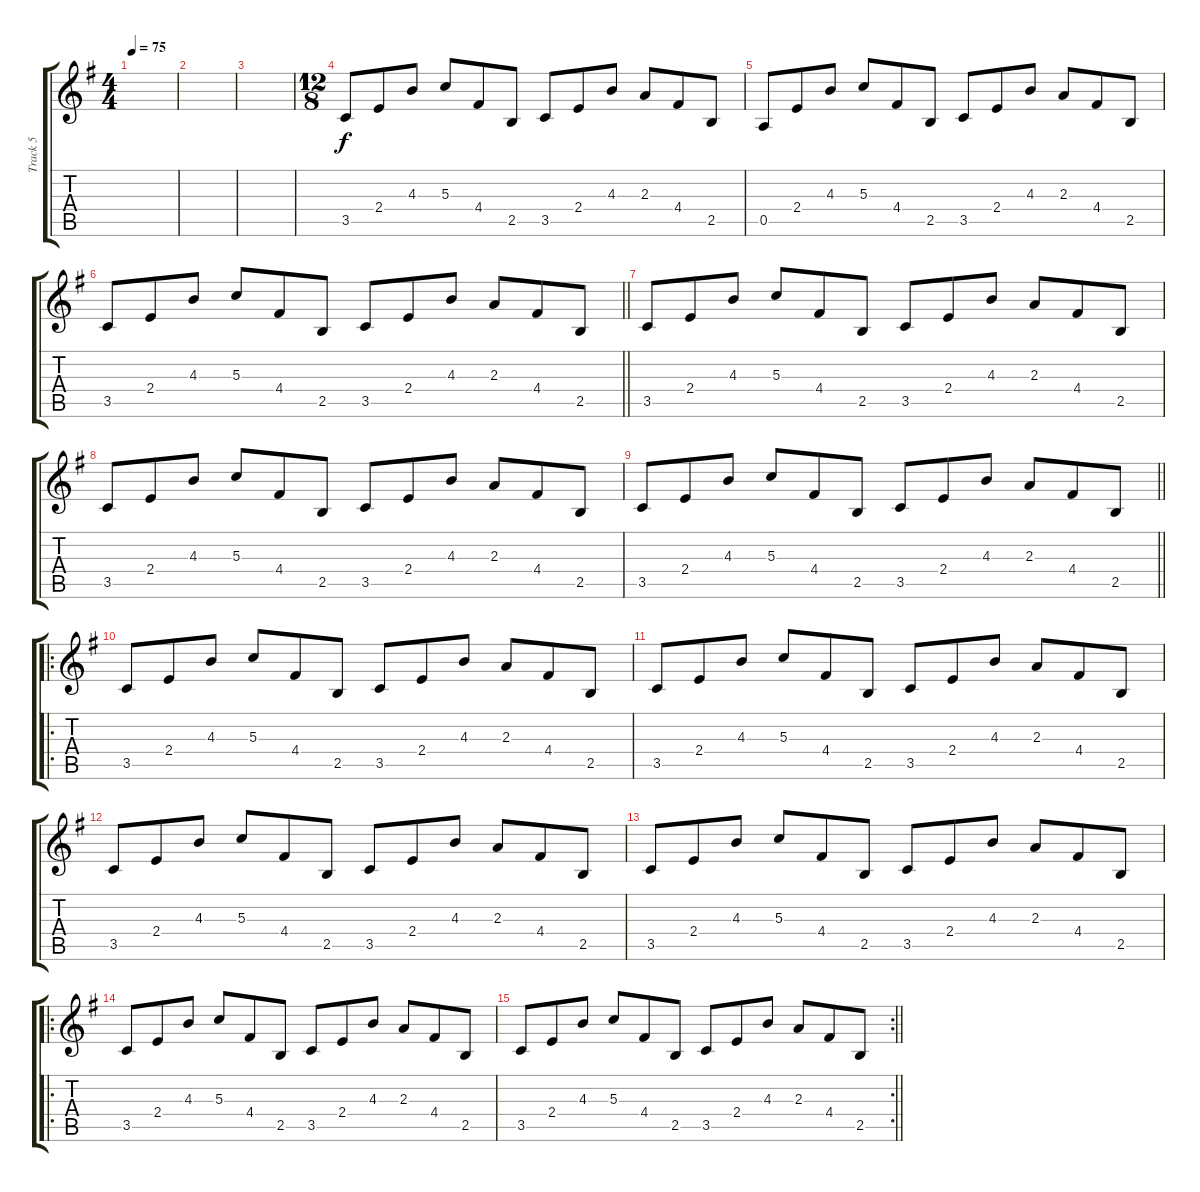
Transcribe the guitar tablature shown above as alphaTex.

\track ("Track 5" "Track 5") {instrument distortionguitar}
\staff {score tabs}
\tuning (E4 B3 G3 D3 A2 E2) {hide}
\ts (4 4)
\tempo 75
\clef g2
\ks g
|
|
|
\ts (12 8)
3.5.8{dy f} 2.4.8 4.3.8 5.3.8 4.4.8 2.5.8 3.5.8 2.4.8 4.3.8 2.3.8 4.4.8 2.5.8 |
0.5.8 2.4.8 4.3.8 5.3.8 4.4.8 2.5.8 3.5.8 2.4.8 4.3.8 2.3.8 4.4.8 2.5.8 |
\barLineRight lightlight
3.5.8 2.4.8 4.3.8 5.3.8 4.4.8 2.5.8 3.5.8 2.4.8 4.3.8 2.3.8 4.4.8 2.5.8 |
3.5.8 2.4.8 4.3.8 5.3.8 4.4.8 2.5.8 3.5.8 2.4.8 4.3.8 2.3.8 4.4.8 2.5.8 |
3.5.8 2.4.8 4.3.8 5.3.8 4.4.8 2.5.8 3.5.8 2.4.8 4.3.8 2.3.8 4.4.8 2.5.8 |
\barLineRight lightlight
3.5.8 2.4.8 4.3.8 5.3.8 4.4.8 2.5.8 3.5.8 2.4.8 4.3.8 2.3.8 4.4.8 2.5.8 |
\ro
3.5.8 2.4.8 4.3.8 5.3.8 4.4.8 2.5.8 3.5.8 2.4.8 4.3.8 2.3.8 4.4.8 2.5.8 |
3.5.8 2.4.8 4.3.8 5.3.8 4.4.8 2.5.8 3.5.8 2.4.8 4.3.8 2.3.8 4.4.8 2.5.8 |
3.5.8 2.4.8 4.3.8 5.3.8 4.4.8 2.5.8 3.5.8 2.4.8 4.3.8 2.3.8 4.4.8 2.5.8 |
3.5.8 2.4.8 4.3.8 5.3.8 4.4.8 2.5.8 3.5.8 2.4.8 4.3.8 2.3.8 4.4.8 2.5.8 |
\ro
3.5.8 2.4.8 4.3.8 5.3.8 4.4.8 2.5.8 3.5.8 2.4.8 4.3.8 2.3.8 4.4.8 2.5.8 |
\rc 2
\barLineRight lightlight
3.5.8 2.4.8 4.3.8 5.3.8 4.4.8 2.5.8 3.5.8 2.4.8 4.3.8 2.3.8 4.4.8 2.5.8
